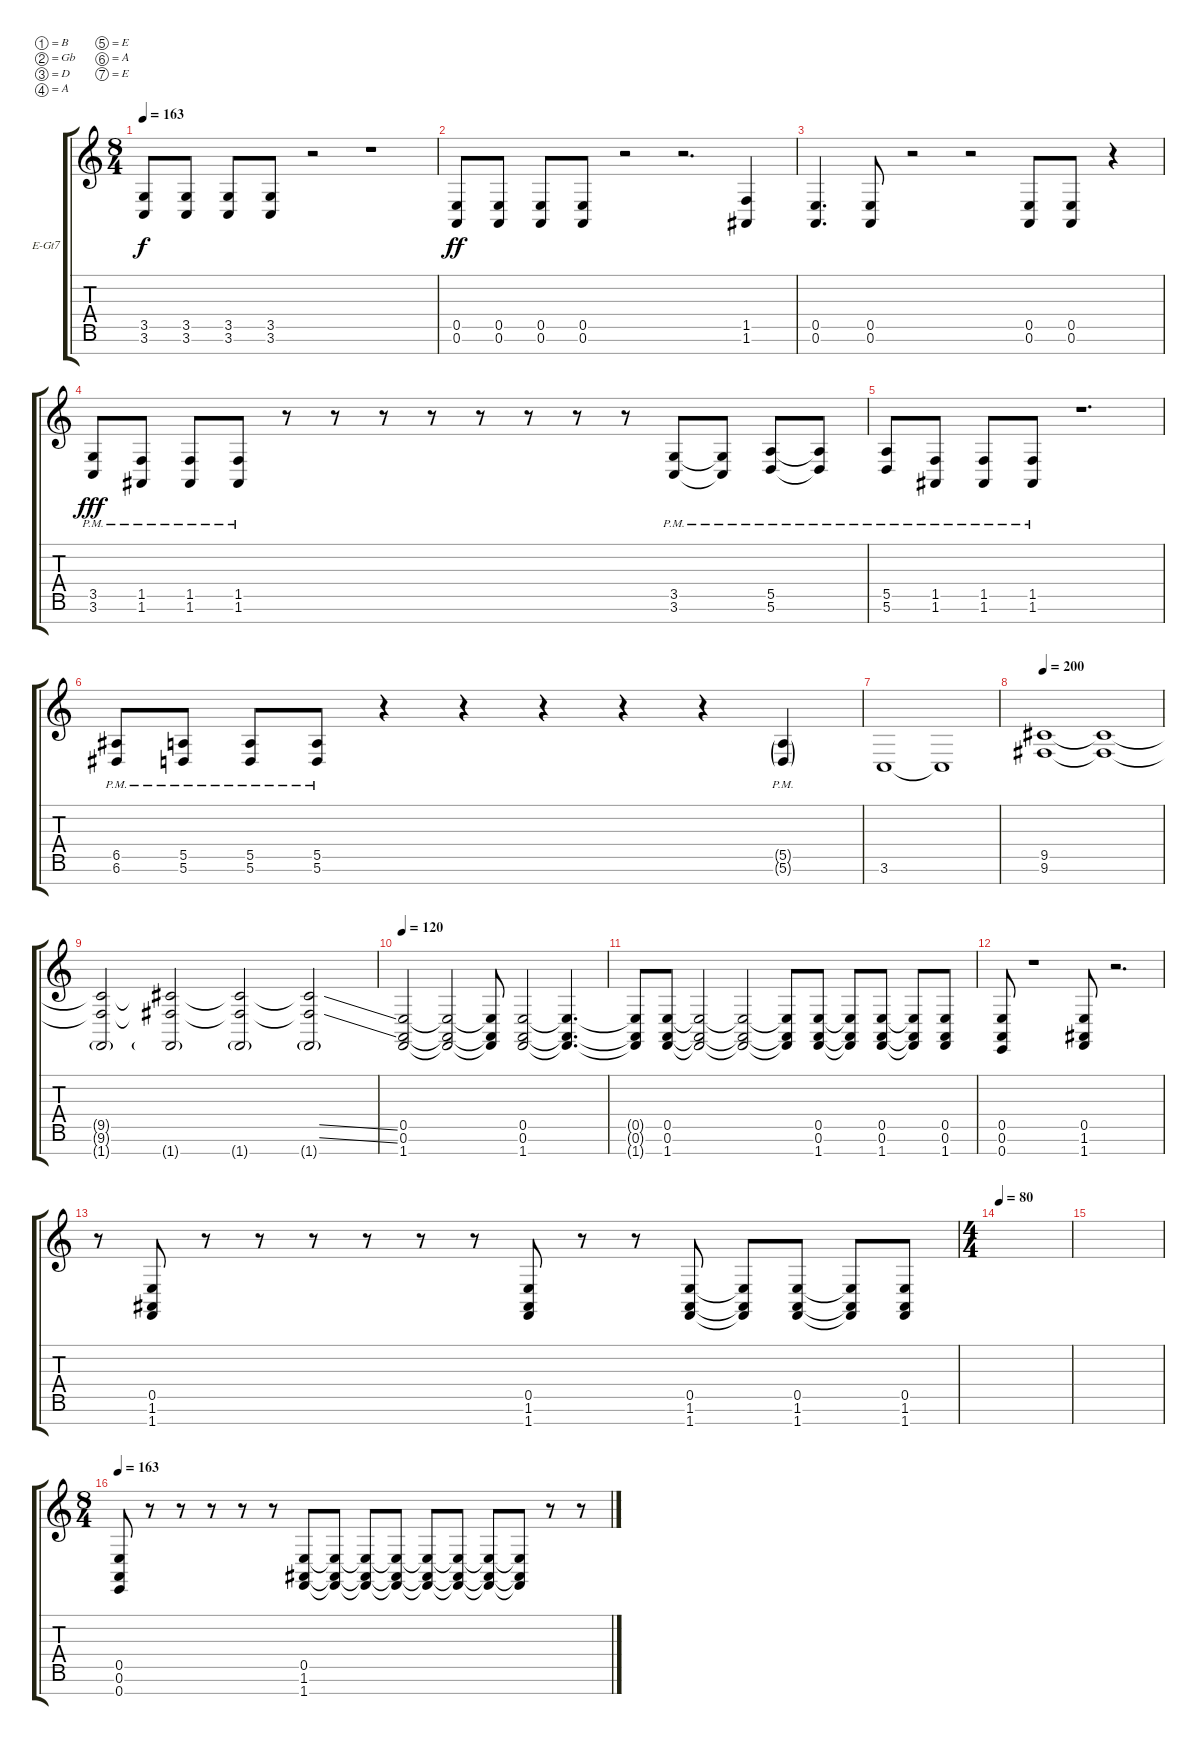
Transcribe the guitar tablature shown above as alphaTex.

\defaultSystemsLayout 4
\bracketExtendMode groupsimilarinstruments
\firstSystemTrackNameOrientation horizontal
\otherSystemsTrackNameOrientation horizontal
\track ("Electric Guitar" "E-Gt7") {instrument distortionguitar}
\staff {score tabs}
\tuning (B3 Gb3 D3 A2 E2 A1 E1)
\ts (8 4)
\tempo 163
\clef g2
\scale
0.333333
\ks c
(3.5 3.6).8{dy f} (3.5 3.6).8 (3.5 3.6).8 (3.5 3.6).8 r.2 r.1 |
\scale
0.333333 (0.5 0.6).8{dy ff} (0.5 0.6).8 (0.5 0.6).8 (0.5 0.6).8 r.2 r.2{d} (1.5 1.6).4 |
\scale
0.333333 (0.5 0.6).4{d} (0.5 0.6).8 r.2 r.2 (0.5 0.6).8 (0.5 0.6).8 r.4 |
\scale
0.333333 (3.6{pm} 3.5{pm}).8{dy fff} (1.6{pm} 1.5{pm}).8 (1.5{pm} 1.6{pm}).8 (1.6 1.5{pm}).8 r.8 r.8 r.8 r.8 r.8 r.8 r.8 r.8 (3.6{pm} 3.5{pm}).8 (3.5{pm t} 3.6{pm t}).8 (5.6{pm} 5.5{pm}).8 (5.6{pm t} 5.5{pm t}).8 |
\scale
0.333333 (5.6{pm} 5.5{pm}).8 (1.6{pm} 1.5{pm}).8 (1.5{pm} 1.6{pm}).8 (1.6 1.5{pm}).8 r.1{d} |
\scale
0.333333 (6.6{pm} 6.5{pm}).8 (5.6{pm} 5.5{pm}).8 (5.5{pm} 5.6{pm}).8 (5.6{pm} 5.5{pm}).8 r.4 r.4 r.4 r.4 r.4 (5.6{g pm} 5.5{g pm}).4 |
\scale
0.333333 3.6.1 3.6{t}.1 |
\tempo 200
\scale
0.333333 (9.6 9.5).1 (9.6{t} 9.5{t}).1 |
\scale
0.333333 (1.7{g} 9.6{t} 9.5{t}).2 (1.7{g} 9.6{t} 9.5{t}).2 (1.7{g} 9.6{t} 9.5{t}).2 (1.7{g} 9.6{ss t} 9.5{ss t}).2 |
\tempo 120
\scale
0.333333 (1.7 0.6 0.5).2 (1.7{t} 0.6{t} 0.5{t}).2 (1.7{t} 0.6{t} 0.5{t}).8 (1.7 0.6 0.5).2 (1.7{t} 0.6{t} 0.5{t}).4{d} |
\scale
0.333333 (1.7{t} 0.6{t} 0.5{t}).8 (1.7 0.6 0.5).8 (1.7{t} 0.6{t} 0.5{t}).2 (1.7{t} 0.6{t} 0.5{t}).2 (1.7{t} 0.6{t} 0.5{t}).8 (1.7 0.6 0.5).8 (1.7{t} 0.6{t} 0.5{t}).8 (1.7 0.6 0.5).8 (1.7{t} 0.6{t} 0.5{t}).8 (1.7 0.6 0.5).8 |
\scale
0.333333 (0.6 0.7 0.5).8 r.1 (1.7 1.6 0.5).8 r.2{d} |
\scale
0.333333 r.8 (1.7 1.6 0.5).8 r.8 r.8 r.8 r.8 r.8 r.8 (1.7 1.6 0.5).8 r.8 r.8 (1.7 1.6 0.5).8 (1.7{t} 1.6{t} 0.5{t}).8 (1.7 1.6 0.5).8 (0.5{t} 1.6{t} 1.7{t}).8 (1.7 1.6 0.5).8 |
\ts (4 4)
\tempo 80
\scale
0.333333 |
\scale
0.333333 |
\ts (8 4)
\tempo 163
\scale
0.333333 (0.7 0.6 0.5).8 r.8 r.8 r.8 r.8 r.8 (1.7 1.6 0.5).8 (0.5{t} 1.7{t} 1.6{t}).8 (0.5{t} 1.7{t} 1.6{t}).8 (0.5{t} 1.7{t} 1.6{t}).8 (0.5{t} 1.7{t} 1.6{t}).8 (0.5{t} 1.7{t} 1.6{t}).8 (0.5{t} 1.7{t} 1.6{t}).8 (0.5{t} 1.7{t} 1.6{t}).8 r.8 r.8
